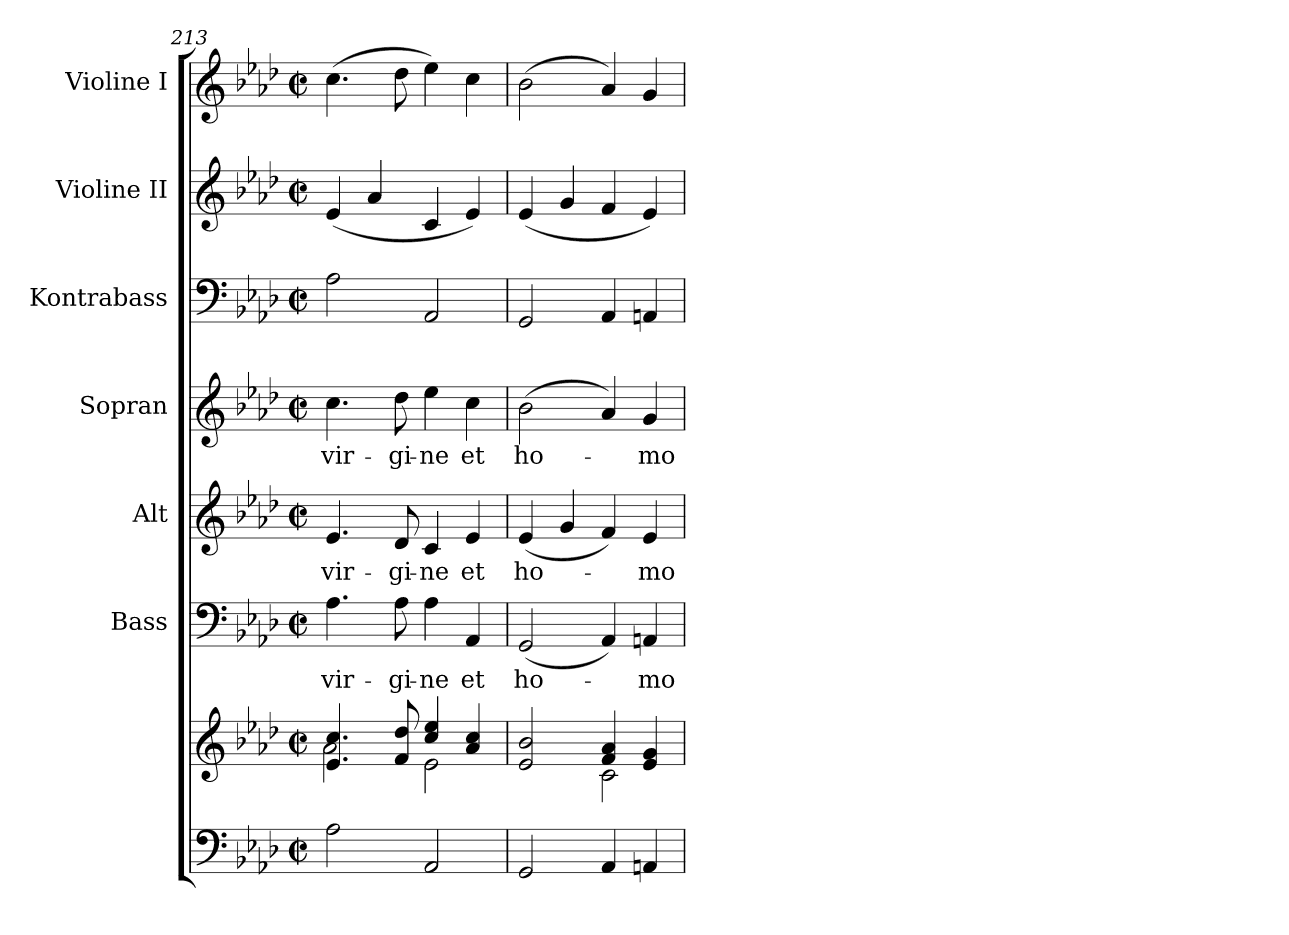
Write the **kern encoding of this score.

**kern	**kern	**kern	**text	**kern	**text	**kern	**text	**kern	**kern	**kern
*part7	*part7	*part6	*part6	*part5	*part5	*part4	*part4	*part3	*part2	*part1
*staff8	*staff7	*staff6	*staff6	*staff5	*staff5	*staff4	*staff4	*staff3	*staff2	*staff1
*	*	*I"Bass	*	*I"Alt	*	*I"Sopran	*	*I"Kontrabass	*I"Violine II	*I"Violine I
*	*	*I'B.	*	*I'A.	*	*I'S.	*	*I'Kb.	*I'Vl. II	*I'Vl. I
*clefF4	*clefG2	*clefF4	*	*clefG2	*	*clefG2	*	*clefF4	*clefG2	*clefG2
*	*	*	*	*	*	*	*	*ITrd7c12	*	*
*k[b-e-a-d-]	*k[b-e-a-d-]	*k[b-e-a-d-]	*	*k[b-e-a-d-]	*	*k[b-e-a-d-]	*	*k[b-e-a-d-]	*k[b-e-a-d-]	*k[b-e-a-d-]
*A-:	*A-:	*A-:	*	*A-:	*	*A-:	*	*A-:	*A-:	*A-:
*M2/2	*M2/2	*M2/2	*	*M2/2	*	*M2/2	*	*M2/2	*M2/2	*M2/2
*met(c|)	*met(c|)	*met(c|)	*	*met(c|)	*	*met(c|)	*	*met(c|)	*met(c|)	*met(c|)
=213	=213	=213	=213	=213	=213	=213	=213	=213	=213	=213
*	*^	*	*	*	*	*	*	*	*	*
!	!	!	!	!LO:LY:b	!	!LO:LY:b	!	!LO:LY:b	!	!	!
2A-\	4.e-/ 4.cc/	2a-\	4.A-\	vir-	4.e-/	vir-	4.cc\	vir-	2AA-\	(<4e-/	(>4.cc\
.	.	.	.	.	.	.	.	.	.	4a-/	.
!	!	!	!	!LO:LY:b	!	!LO:LY:b	!	!LO:LY:b	!	!	!
.	8f/ 8dd-/	.	8A-\	-gi-	8d-/	-gi-	8dd-\	-gi-	.	.	8dd-\
!	!	!	!	!LO:LY:b	!	!LO:LY:b	!	!LO:LY:b	!	!	!
2AA-/	4cc/ 4ee-/	2e-\	4A-\	-ne	4c/	-ne	4ee-\	-ne	2AAA-/	4c/	4ee-\)
!	!	!	!	!LO:LY:b	!	!LO:LY:b	!	!LO:LY:b	!	!	!
.	4a-/ 4cc/	.	4AA-/	et	4e-/	et	4cc\	et	.	4e-/)	4cc\
=214	=214	=214	=214	=214	=214	=214	=214	=214	=214	=214	=214
!	!	!	!	!LO:LY:b	!	!LO:LY:b	!	!LO:LY:b	!	!	!
2GG/	2e-/ 2b-/	2ryy	(<2GG/	ho-	(<4e-/	ho-	(>2b-\	ho-	2GGG/	(<4e-/	(>2b-\
.	.	.	.	.	4g/	.	.	.	.	4g/	.
4AA-/	4f/ 4a-/	2c\	4AA-/)	.	4f/)	.	4a-/)	.	4AAA-/	4f/	4a-/)
!	!	!	!	!LO:LY:b	!	!LO:LY:b	!	!LO:LY:b	!	!	!
4AAn/	4e-/ 4g/	.	4AAn/	-mo	4e-/	-mo	4g/	-mo	4AAAn/	4e-/)	4g/
*	*v	*v	*	*	*	*	*	*	*	*	*
=	=	=	=	=	=	=	=	=	=	=
*-	*-	*-	*-	*-	*-	*-	*-	*-	*-	*-
